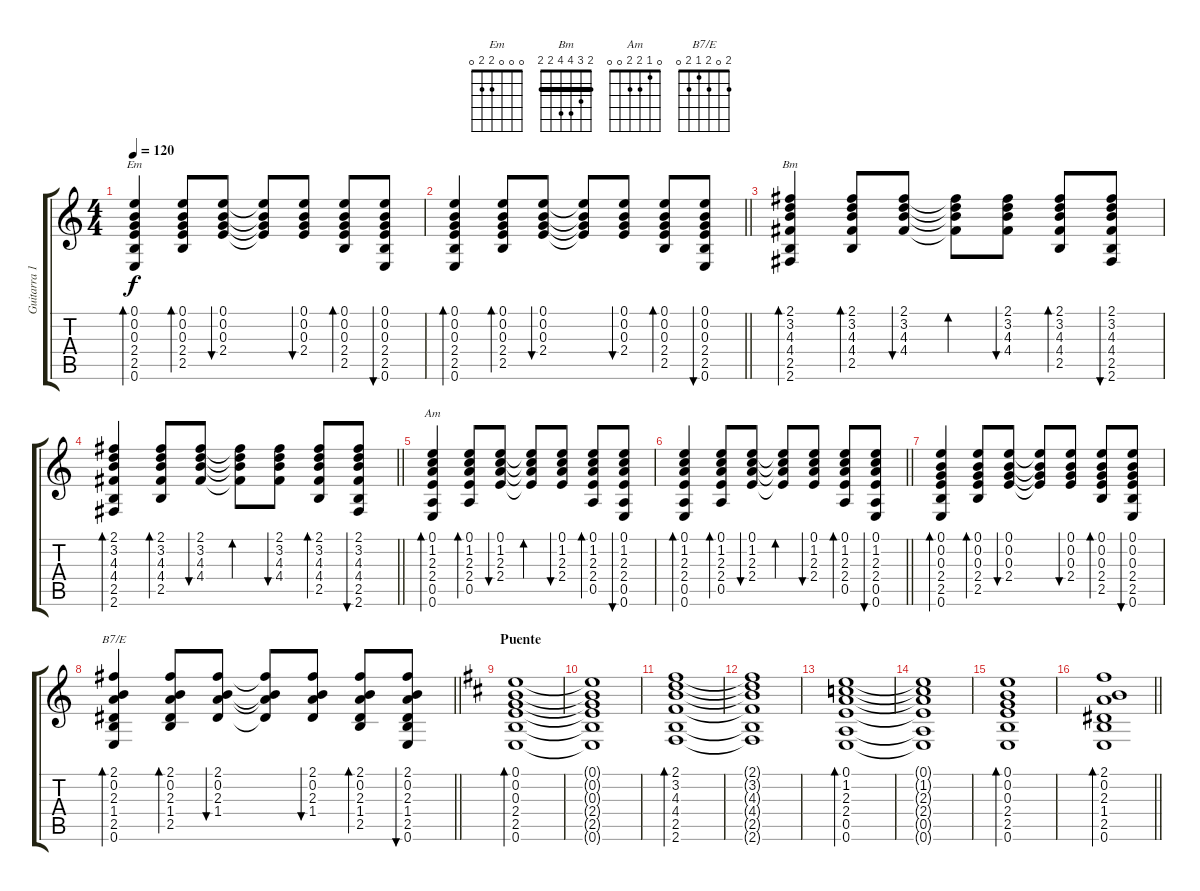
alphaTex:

\track ("Guitarra 1" "Guitarra 1") {instrument acousticguitarsteel}
\staff {score tabs}
\tuning (E4 B3 G3 D3 A2 E2) {hide}
\chord ("Em" 0 0 0 2 2 0)
\chord ("Bm" 2 3 4 4 2 2) {barre 2}
\chord ("Am" 0 1 2 2 0 0)
\chord ("B7/E" 2 0 2 1 2 0)
\ts (4 4)
\tempo 120
\clef g2
\ks c
(0.1 0.2 0.3 2.4 2.5 0.6).4{bd 60 ch "Em" dy f} (0.1 0.2 0.3 2.4 2.5).8{bd 60} (0.1 0.2 0.3 2.4).8{bu 60} (0.1{t} 0.2{t} 0.3{t} 2.4{t}).8 (0.1 0.2 0.3 2.4).8{bu 60} (0.1 0.2 0.3 2.4 2.5).8{bd 60} (0.1 0.2 0.3 2.4 2.5 0.6).8{bu 60} |
\barLineRight lightlight
(0.1 0.2 0.3 2.4 2.5 0.6).4{bd 60} (0.1 0.2 0.3 2.4 2.5).8{bd 60} (0.1 0.2 0.3 2.4).8{bu 60} (0.1{t} 0.2{t} 0.3{t} 2.4{t}).8 (0.1 0.2 0.3 2.4).8{bu 60} (0.1 0.2 0.3 2.4 2.5).8{bd 60} (0.1 0.2 0.3 2.4 2.5 0.6).8{bu 60} |
(2.1 3.2 4.3 4.4 2.5 2.6).4{bd 60 ch "Bm"} (2.1 3.2 4.3 4.4 2.5).8{bd 60} (2.1 3.2 4.3 4.4).8{bu 60} (2.1{t} 3.2{t} 4.3{t} 4.4{t}).8{bd 60} (2.1 3.2 4.3 4.4).8{bu 60} (2.1 3.2 4.3 4.4 2.5).8{bd 60} (2.1 3.2 4.3 4.4 2.5 2.6).8{bu 60} |
\barLineRight lightlight
(2.1 3.2 4.3 4.4 2.5 2.6).4{bd 60} (2.1 3.2 4.3 4.4 2.5).8{bd 60} (2.1 3.2 4.3 4.4).8{bu 60} (2.1{t} 3.2{t} 4.3{t} 4.4{t}).8{bd 60} (2.1 3.2 4.3 4.4).8{bu 60} (2.1 3.2 4.3 4.4 2.5).8{bd 60} (2.1 3.2 4.3 4.4 2.5 2.6).8{bu 60} |
(0.1 1.2 2.3 2.4 0.5 0.6).4{bd 60 ch "Am"} (0.1 1.2 2.3 2.4 0.5).8{bd 60} (0.1 1.2 2.3 2.4).8{bu 60} (0.1{t} 1.2{t} 2.3{t} 2.4{t}).8{bd 60} (0.1 1.2 2.3 2.4).8{bu 60} (0.1 1.2 2.3 2.4 0.5).8{bd 60} (0.1 1.2 2.3 2.4 0.5 0.6).8{bu 60} |
\barLineRight lightlight
(0.1 1.2 2.3 2.4 0.5 0.6).4{bd 60} (0.1 1.2 2.3 2.4 0.5).8{bd 60} (0.1 1.2 2.3 2.4).8{bu 60} (0.1{t} 1.2{t} 2.3{t} 2.4{t}).8{bd 60} (0.1 1.2 2.3 2.4).8{bu 60} (0.1 1.2 2.3 2.4 0.5).8{bd 60} (0.1 1.2 2.3 2.4 0.5 0.6).8{bu 60} |
(0.1 0.2 0.3 2.4 2.5 0.6).4{bd 60} (0.1 0.2 0.3 2.4 2.5).8{bd 60} (0.1 0.2 0.3 2.4).8{bu 60} (0.1{t} 0.2{t} 0.3{t} 2.4{t}).8 (0.1 0.2 0.3 2.4).8{bu 60} (0.1 0.2 0.3 2.4 2.5).8{bd 60} (0.1 0.2 0.3 2.4 2.5 0.6).8{bu 60} |
\barLineRight lightlight
(2.1 0.2 2.3 1.4 2.5 0.6).4{bd 60 ch "B7/E"} (2.1 0.2 2.3 1.4 2.5).8{bd 60} (2.1 0.2 2.3 1.4).8{bu 60} (2.1{t} 0.2{t} 2.3{t} 1.4{t}).8 (2.1 0.2 2.3 1.4).8{bu 60} (2.1 0.2 2.3 1.4 2.5).8{bd 60} (2.1 0.2 2.3 1.4 2.5 0.6).8{bu 60} |
\section ("" "Puente")
\ks d
(0.1 0.2 0.3 2.4 2.5 0.6).1{bd 120 volume 16} |
(0.1{t} 0.2{t} 0.3{t} 2.4{t} 2.5{t} 0.6{t}).1 |
(2.1 3.2 4.3 4.4 2.5 2.6).1{bd 120} |
(2.1{t} 3.2{t} 4.3{t} 4.4{t} 2.5{t} 2.6{t}).1 |
(0.1 1.2 2.3 2.4 0.5 0.6).1{bd 120} |
(0.1{t} 1.2{t} 2.3{t} 2.4{t} 0.5{t} 0.6{t}).1 |
(0.1 0.2 0.3 2.4 2.5 0.6).1{bd 120} |
\barLineRight lightlight
(2.1 0.2 2.3 1.4 2.5 0.6).1{bd 120}
